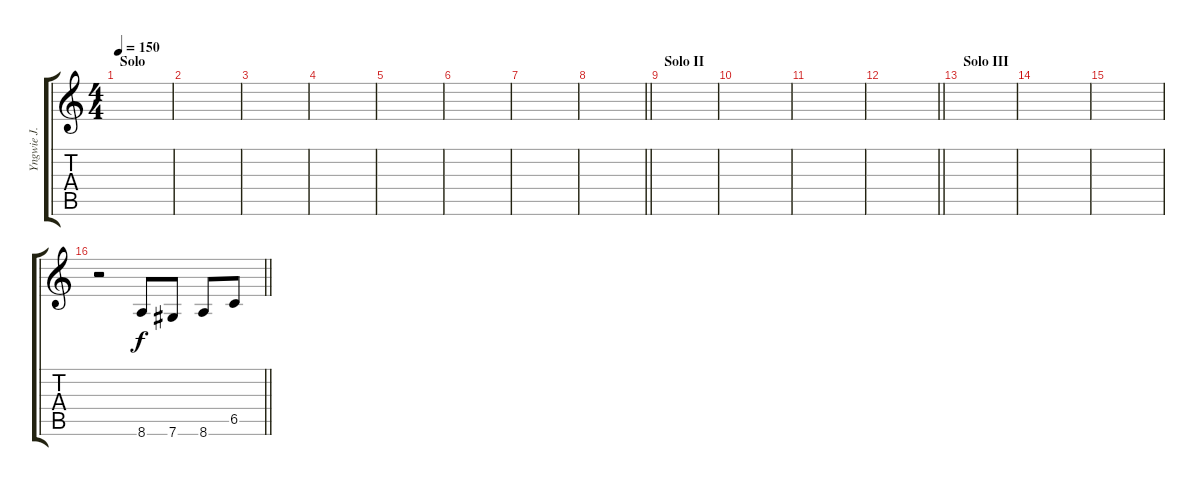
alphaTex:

\track ("Yngwie J. Malmsteen" "Yngwie J. ") {instrument overdrivenguitar}
\staff {score tabs}
\tuning (Db4 Ab3 E3 B2 Gb2 Db2) {hide}
\ts (4 4)
\section ("" "Solo")
\tempo 150
\clef g2
\ks c
|
|
|
|
|
|
|
\barLineRight lightlight
|
\section ("" "Solo II")
|
|
|
\barLineRight lightlight
|
\section ("" "Solo III")
|
|
|
\barLineRight lightlight
r.2 8.6.8 7.6.8 8.6.8 6.5.8
